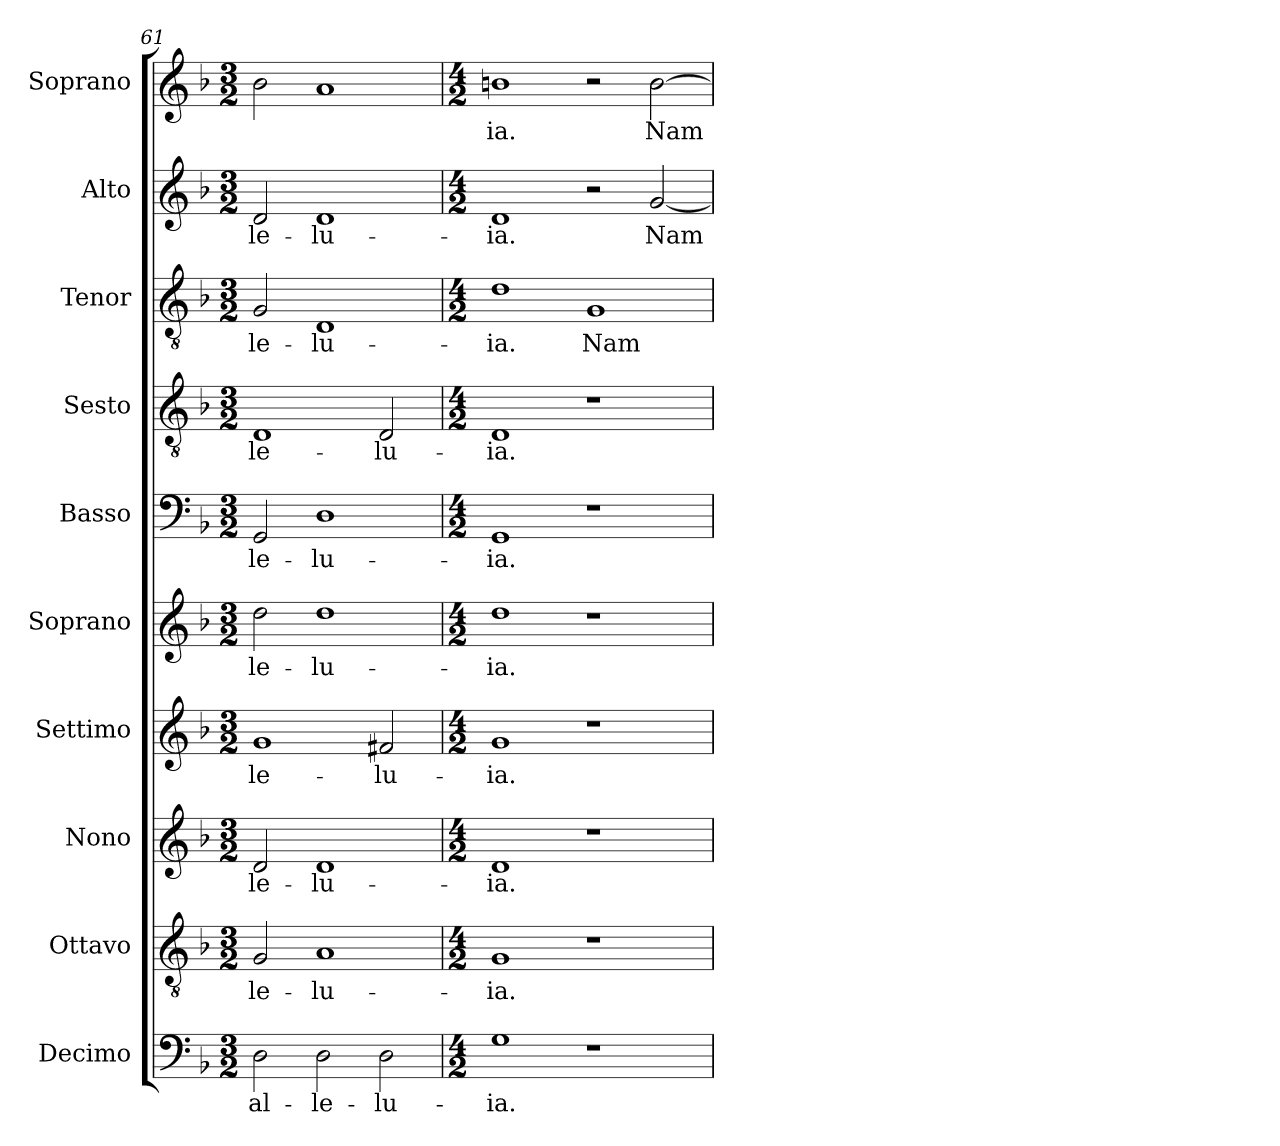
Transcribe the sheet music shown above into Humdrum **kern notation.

**kern	**text	**kern	**text	**kern	**text	**kern	**text	**kern	**text	**kern	**text	**kern	**text	**kern	**text	**kern	**text	**kern	**text
*part10	*part10	*part9	*part9	*part8	*part8	*part7	*part7	*part6	*part6	*part5	*part5	*part4	*part4	*part3	*part3	*part2	*part2	*part1	*part1
*staff10	*staff10	*staff9	*staff9	*staff8	*staff8	*staff7	*staff7	*staff6	*staff6	*staff5	*staff5	*staff4	*staff4	*staff3	*staff3	*staff2	*staff2	*staff1	*staff1
*I"Decimo	*	*I"Ottavo	*	*I"Nono	*	*I"Settimo	*	*I"Soprano	*	*I"Basso	*	*I"Sesto	*	*I"Tenor	*	*I"Alto	*	*I"Soprano	*
*I'Dc.	*	*I'Ot.	*	*I'N.	*	*I'St.	*	*I'S.	*	*I'B.	*	*I'Ss.	*	*I'T.	*	*I'A.	*	*I'S.	*
*clefF4	*	*clefGv2	*	*clefG2	*	*clefG2	*	*clefG2	*	*clefF4	*	*clefGv2	*	*clefGv2	*	*clefG2	*	*clefG2	*
*	*	*ITrd7c12	*	*	*	*	*	*	*	*	*	*ITrd7c12	*	*ITrd7c12	*	*	*	*	*
*k[b-]	*	*k[b-]	*	*k[b-]	*	*k[b-]	*	*k[b-]	*	*k[b-]	*	*k[b-]	*	*k[b-]	*	*k[b-]	*	*k[b-]	*
*F:	*	*F:	*	*F:	*	*F:	*	*F:	*	*F:	*	*F:	*	*F:	*	*F:	*	*F:	*
*M3/2	*	*M3/2	*	*M3/2	*	*M3/2	*	*M3/2	*	*M3/2	*	*M3/2	*	*M3/2	*	*M3/2	*	*M3/2	*
=61	=61	=61	=61	=61	=61	=61	=61	=61	=61	=61	=61	=61	=61	=61	=61	=61	=61	=61	=61
!	!LO:LY:b:color=#000000	!	!	!	!	!	!	!	!	!	!	!	!	!	!	!	!	!	!
!	!	!	!LO:LY:b:color=#000000	!	!	!	!	!	!	!	!	!	!	!	!	!	!	!	!
!	!	!	!	!	!LO:LY:b:color=#000000	!	!	!	!	!	!	!	!	!	!	!	!	!	!
!	!	!	!	!	!	!	!LO:LY:b:color=#000000	!	!	!	!	!	!	!	!	!	!	!	!
!	!	!	!	!	!	!	!	!	!LO:LY:b:color=#000000	!	!	!	!	!	!	!	!	!	!
!	!	!	!	!	!	!	!	!	!	!	!LO:LY:b:color=#000000	!	!	!	!	!	!	!	!
!	!	!	!	!	!	!	!	!	!	!	!	!	!LO:LY:b:color=#000000	!	!	!	!	!	!
!	!	!	!	!	!	!	!	!	!	!	!	!	!	!	!LO:LY:b:color=#000000	!	!	!	!
!	!	!	!	!	!	!	!	!	!	!	!	!	!	!	!	!	!LO:LY:b:color=#000000	!	!
2Di\	al-	2GGi/	-le-	2di/	-le-	1gi	-le-	2ddi\	-le-	2GGi/	-le-	1DDi	-le-	2GGi/	-le-	2di/	-le-	2b-i\	.
!	!LO:LY:b:color=#000000	!	!	!	!	!	!	!	!	!	!	!	!	!	!	!	!	!	!
!	!	!	!LO:LY:b:color=#000000	!	!	!	!	!	!	!	!	!	!	!	!	!	!	!	!
!	!	!	!	!	!LO:LY:b:color=#000000	!	!	!	!	!	!	!	!	!	!	!	!	!	!
!	!	!	!	!	!	!	!	!	!LO:LY:b:color=#000000	!	!	!	!	!	!	!	!	!	!
!	!	!	!	!	!	!	!	!	!	!	!LO:LY:b:color=#000000	!	!	!	!	!	!	!	!
!	!	!	!	!	!	!	!	!	!	!	!	!	!	!	!LO:LY:b:color=#000000	!	!	!	!
!	!	!	!	!	!	!	!	!	!	!	!	!	!	!	!	!	!LO:LY:b:color=#000000	!	!
2Di\	-le-	1AAi	-lu-	1di	-lu-	.	.	1ddi	-lu-	1Di	-lu-	.	.	1DDi	-lu-	1di	-lu-	1ai	.
!	!LO:LY:b:color=#000000	!	!	!	!	!	!	!	!	!	!	!	!	!	!	!	!	!	!
!	!	!	!	!	!	!	!LO:LY:b:color=#000000	!	!	!	!	!	!	!	!	!	!	!	!
!	!	!	!	!	!	!	!	!	!	!	!	!	!LO:LY:b:color=#000000	!	!	!	!	!	!
2Di\	-lu-	.	.	.	.	2f#Xi/	-lu-	.	.	.	.	2DDi/	-lu-	.	.	.	.	.	.
=62	=62	=62	=62	=62	=62	=62	=62	=62	=62	=62	=62	=62	=62	=62	=62	=62	=62	=62	=62
*M4/2	*	*M4/2	*	*M4/2	*	*M4/2	*	*M4/2	*	*M4/2	*	*M4/2	*	*M4/2	*	*M4/2	*	*M4/2	*
!	!LO:LY:b:color=#000000	!	!	!	!	!	!	!	!	!	!	!	!	!	!	!	!	!	!
!	!	!	!LO:LY:b:color=#000000	!	!	!	!	!	!	!	!	!	!	!	!	!	!	!	!
!	!	!	!	!	!LO:LY:b:color=#000000	!	!	!	!	!	!	!	!	!	!	!	!	!	!
!	!	!	!	!	!	!	!LO:LY:b:color=#000000	!	!	!	!	!	!	!	!	!	!	!	!
!	!	!	!	!	!	!	!	!	!LO:LY:b:color=#000000	!	!	!	!	!	!	!	!	!	!
!	!	!	!	!	!	!	!	!	!	!	!LO:LY:b:color=#000000	!	!	!	!	!	!	!	!
!	!	!	!	!	!	!	!	!	!	!	!	!	!LO:LY:b:color=#000000	!	!	!	!	!	!
!	!	!	!	!	!	!	!	!	!	!	!	!	!	!	!LO:LY:b:color=#000000	!	!	!	!
!	!	!	!	!	!	!	!	!	!	!	!	!	!	!	!	!	!LO:LY:b:color=#000000	!	!
!	!	!	!	!	!	!	!	!	!	!	!	!	!	!	!	!	!	!	!LO:LY:b:color=#000000
1Gi	-ia.	1GGi	-ia.	1di	-ia.	1gi	-ia.	1ddi	-ia.	1GGi	-ia.	1DDi	-ia.	1Di	-ia.	1di	-ia.	1bni	-ia.
!	!	!	!	!	!	!	!	!	!	!	!	!	!	!	!LO:LY:b:color=#000000	!	!	!	!
1r	.	1r	.	1r	.	1r	.	1r	.	1r	.	1r	.	1GGi	Nam-	2r	.	2r	.
!	!	!	!	!	!	!	!	!	!	!	!	!	!	!	!	!	!LO:LY:b:color=#000000	!	!
!	!	!	!	!	!	!	!	!	!	!	!	!	!	!	!	!	!	!	!LO:LY:b:color=#000000
.	.	.	.	.	.	.	.	.	.	.	.	.	.	.	.	[2gi/	Nam-	[2bi\	Nam-
=	=	=	=	=	=	=	=	=	=	=	=	=	=	=	=	=	=	=	=
*-	*-	*-	*-	*-	*-	*-	*-	*-	*-	*-	*-	*-	*-	*-	*-	*-	*-	*-	*-
